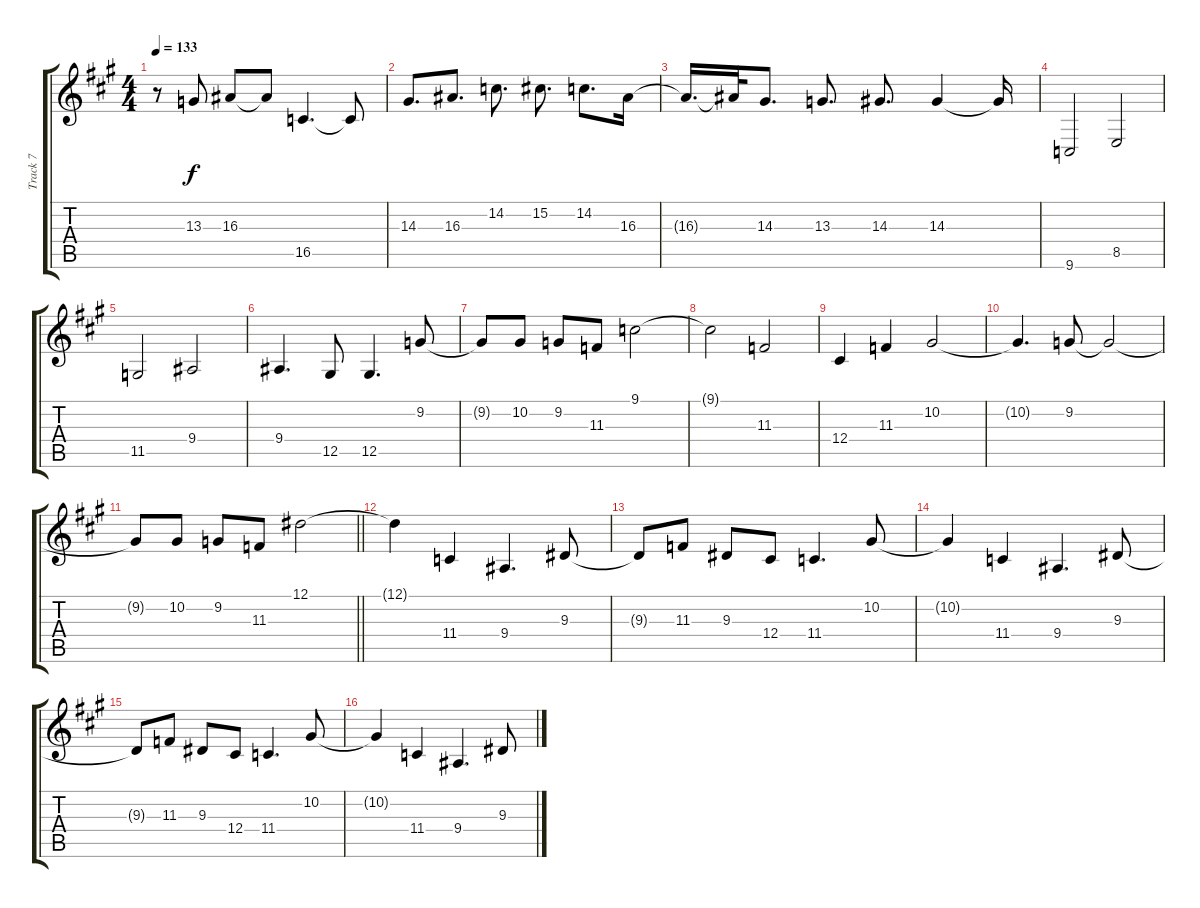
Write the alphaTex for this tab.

\track ("Track 7" "Track 7") {mute instrument lead2sawtooth}
\staff {score tabs}
\tuning (Eb4 Bb3 Gb3 Db3 Ab2 Eb2) {hide}
\ts (4 4)
\tempo 133
\clef g2
\ks a
r.8{dy f} 13.3{t}.8 16.3.8 16.3{t}.8 16.5.4{d} 16.5{t}.8 |
14.3.8{d} 16.3.8{d} 14.2.8{d} 15.2.8{d} 14.2.8{d} 16.3.16 |
16.3{t}.16{d} 16.3{t}.32 14.3.8{d} 13.3.8{d} 14.3.8{d} 14.3.4 14.3{t}.16 |
9.6.2 8.5.2 |
11.5.2 9.4.2 |
9.4.4{d} 12.5.8 12.5.4{d} 9.2.8 |
9.2{t}.8 10.2.8 9.2.8 11.3.8 9.1.2 |
9.1{t}.2 11.3.2 |
12.4.4 11.3.4 10.2.2 |
10.2{t}.4{d} 9.2.8 9.2{t}.2 |
\barLineRight lightlight
9.2{t}.8 10.2.8 9.2.8 11.3.8 12.1.2 |
12.1{t}.4 11.4.4 9.4.4{d} 9.3.8 |
9.3{t}.8 11.3.8 9.3.8 12.4.8 11.4.4{d} 10.2.8 |
10.2{t}.4 11.4.4 9.4.4{d} 9.3.8 |
9.3{t}.8 11.3.8 9.3.8 12.4.8 11.4.4{d} 10.2.8 |
10.2{t}.4 11.4.4 9.4.4{d} 9.3.8
